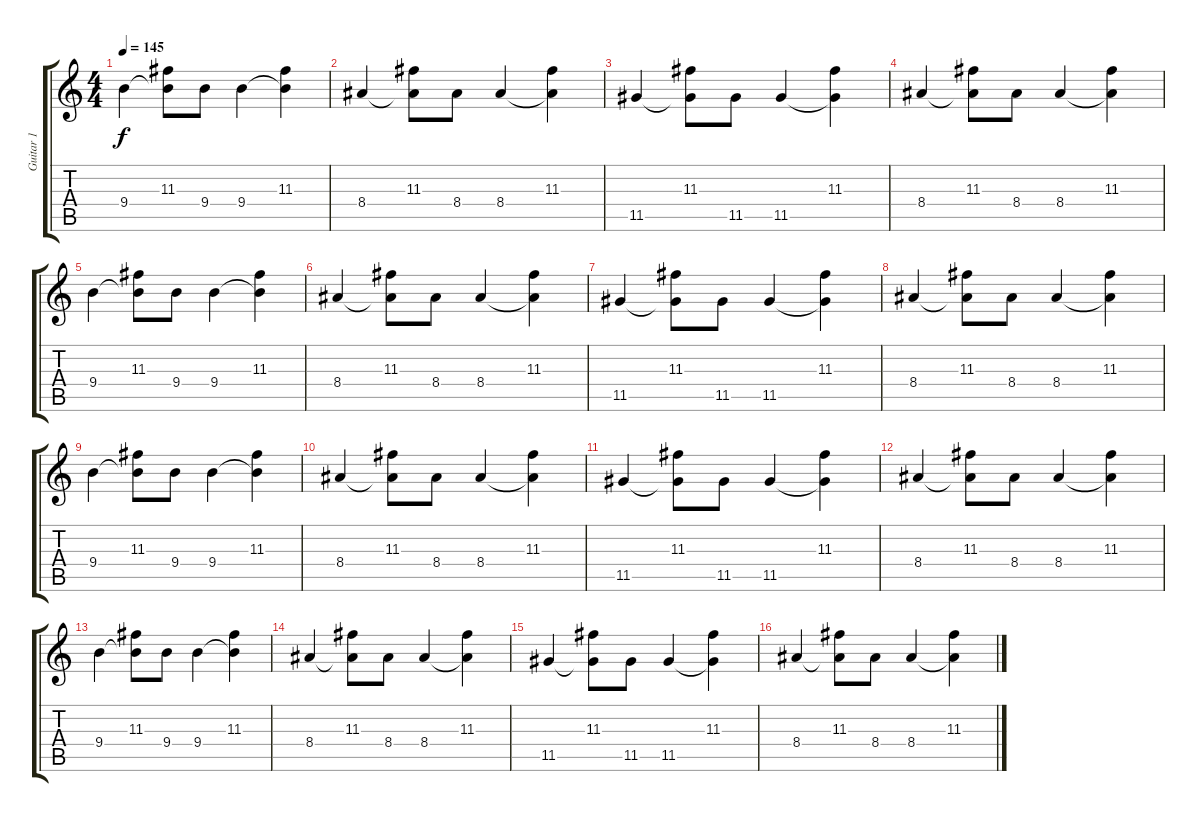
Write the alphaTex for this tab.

\track ("Guitar 1" "Guitar 1") {instrument electricguitarjazz}
\staff {score tabs}
\tuning (E4 B3 G3 D3 A2 E2) {hide}
\ts (4 4)
\tempo 145
\clef g2
\ks c
9.4.4{dy f} (11.3 9.4{t}).8 9.4.8 9.4.4 (11.3 9.4{t}).4 |
8.4.4 (11.3 8.4{t}).8 8.4.8 8.4.4 (11.3 8.4{t}).4 |
11.5.4 (11.3 11.5{t}).8 11.5.8 11.5.4 (11.3 11.5{t}).4 |
8.4.4 (11.3 8.4{t}).8 8.4.8 8.4.4 (11.3 8.4{t}).4 |
9.4.4 (11.3 9.4{t}).8 9.4.8 9.4.4 (11.3 9.4{t}).4 |
8.4.4 (11.3 8.4{t}).8 8.4.8 8.4.4 (11.3 8.4{t}).4 |
11.5.4 (11.3 11.5{t}).8 11.5.8 11.5.4 (11.3 11.5{t}).4 |
8.4.4 (11.3 8.4{t}).8 8.4.8 8.4.4 (11.3 8.4{t}).4 |
9.4.4 (11.3 9.4{t}).8 9.4.8 9.4.4 (11.3 9.4{t}).4 |
8.4.4 (11.3 8.4{t}).8 8.4.8 8.4.4 (11.3 8.4{t}).4 |
11.5.4 (11.3 11.5{t}).8 11.5.8 11.5.4 (11.3 11.5{t}).4 |
8.4.4 (11.3 8.4{t}).8 8.4.8 8.4.4 (11.3 8.4{t}).4 |
9.4.4 (11.3 9.4{t}).8 9.4.8 9.4.4 (11.3 9.4{t}).4 |
8.4.4 (11.3 8.4{t}).8 8.4.8 8.4.4 (11.3 8.4{t}).4 |
11.5.4 (11.3 11.5{t}).8 11.5.8 11.5.4 (11.3 11.5{t}).4 |
8.4.4 (11.3 8.4{t}).8 8.4.8 8.4.4 (11.3 8.4{t}).4
